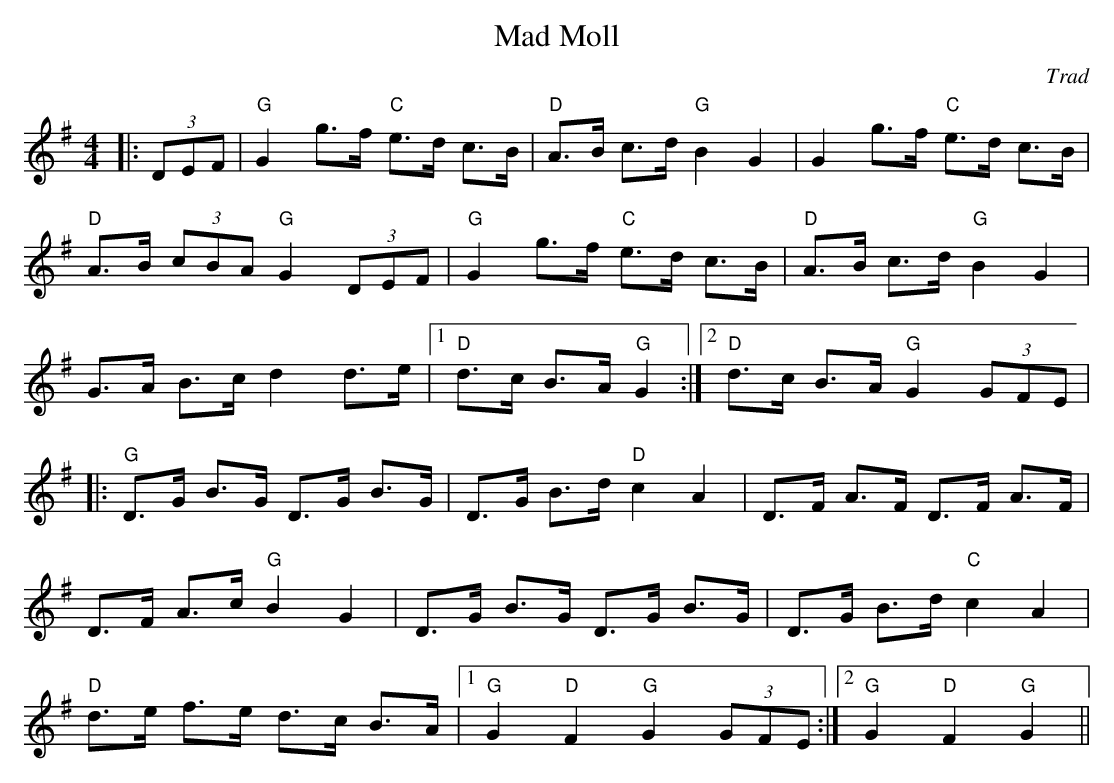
X:1
T:Mad Moll
C:Trad
M:4/4
L:1/8
E:8
K:G
|:(3DEF|"G"G2 g>f "C"e>d c>B|"D"A>B c>d "G"B2 G2|\
G2 g>f "C"e>d c>B|"D"A>B (3cBA "G"G2 (3DEF|\
"G"G2 g>f "C"e>d c>B|"D"A>B c>d "G"B2 G2|\
G>A B>c d2 d>e|1 "D"d>c B>A "G"G2:|2 "D"d>c B>A "G"G2 (3GFE|\
|:"G"D>G B>G D>G B>G|D>G B>d "D"c2 A2|\
D>F A>F D>F A>F|D>F A>c "G"B2 G2|\
D>G B>G D>G B>G|D>G B>d "C"c2 A2|\
"D"d>e f>e d>c B>A|1 "G"G2 "D"F2 "G"G2 (3GFE:|2 "G"G2 "D"F2 "G"G2||**
